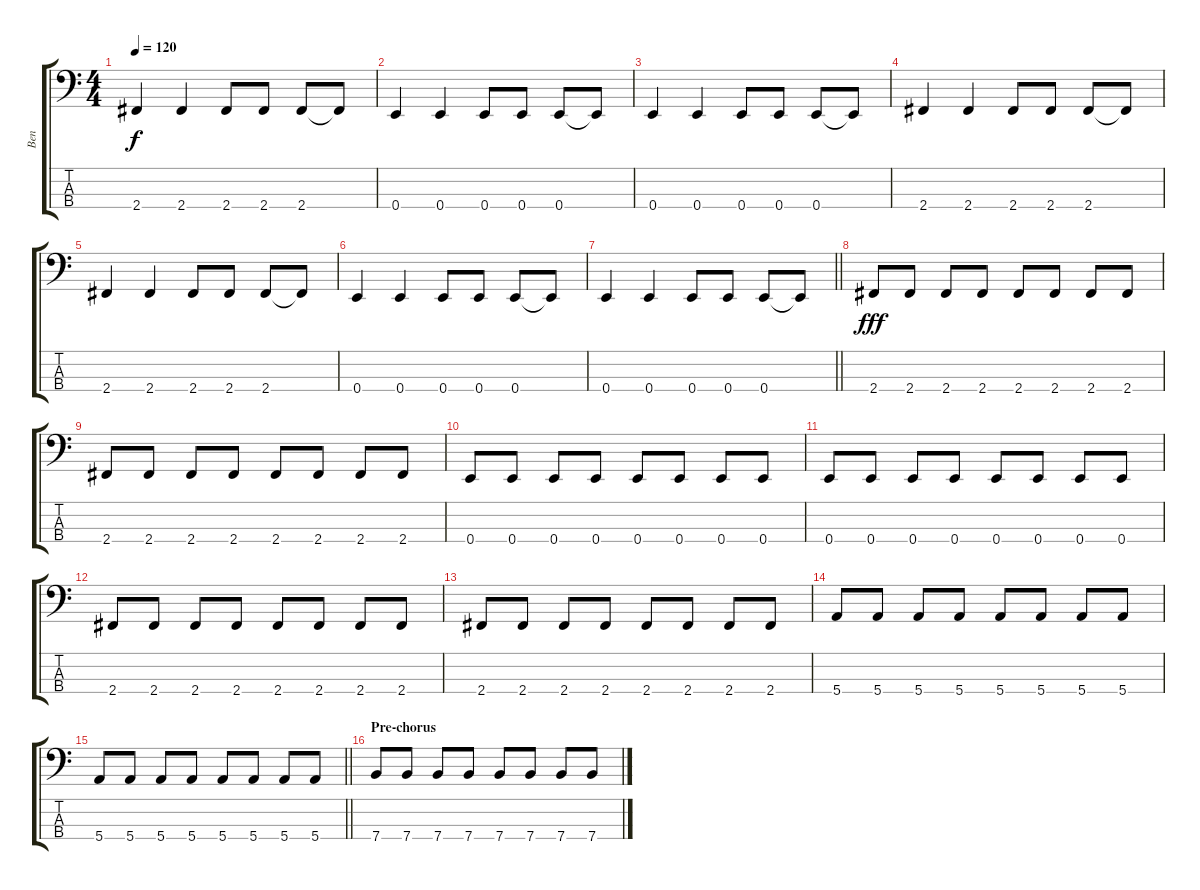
\track ("Ben" "Ben") {instrument electricbasspick}
\staff {score tabs}
\tuning (G2 D2 A1 E1) {hide}
\ts (4 4)
\tempo 120
\clef f4
\ks c
2.4.4{dy f} 2.4.4 2.4.8 2.4.8 2.4.8 2.4{t}.8 |
0.4.4 0.4.4 0.4.8 0.4.8 0.4.8 0.4{t}.8 |
0.4.4 0.4.4 0.4.8 0.4.8 0.4.8 0.4{t}.8 |
2.4.4 2.4.4 2.4.8 2.4.8 2.4.8 2.4{t}.8 |
2.4.4 2.4.4 2.4.8 2.4.8 2.4.8 2.4{t}.8 |
0.4.4 0.4.4 0.4.8 0.4.8 0.4.8 0.4{t}.8 |
\barLineRight lightlight
0.4.4 0.4.4 0.4.8 0.4.8 0.4.8 0.4{t}.8 |
\section ("" "")
2.4.8{dy fff} 2.4.8 2.4.8 2.4.8 2.4.8 2.4.8 2.4.8 2.4.8 |
2.4.8 2.4.8 2.4.8 2.4.8 2.4.8 2.4.8 2.4.8 2.4.8 |
0.4.8 0.4.8 0.4.8 0.4.8 0.4.8 0.4.8 0.4.8 0.4.8 |
0.4.8 0.4.8 0.4.8 0.4.8 0.4.8 0.4.8 0.4.8 0.4.8 |
2.4.8 2.4.8 2.4.8 2.4.8 2.4.8 2.4.8 2.4.8 2.4.8 |
2.4.8 2.4.8 2.4.8 2.4.8 2.4.8 2.4.8 2.4.8 2.4.8 |
5.4.8 5.4.8 5.4.8 5.4.8 5.4.8 5.4.8 5.4.8 5.4.8 |
\barLineRight lightlight
5.4.8 5.4.8 5.4.8 5.4.8 5.4.8 5.4.8 5.4.8 5.4.8 |
\section ("" "Pre-chorus")
7.4.8 7.4.8 7.4.8 7.4.8 7.4.8 7.4.8 7.4.8 7.4.8
